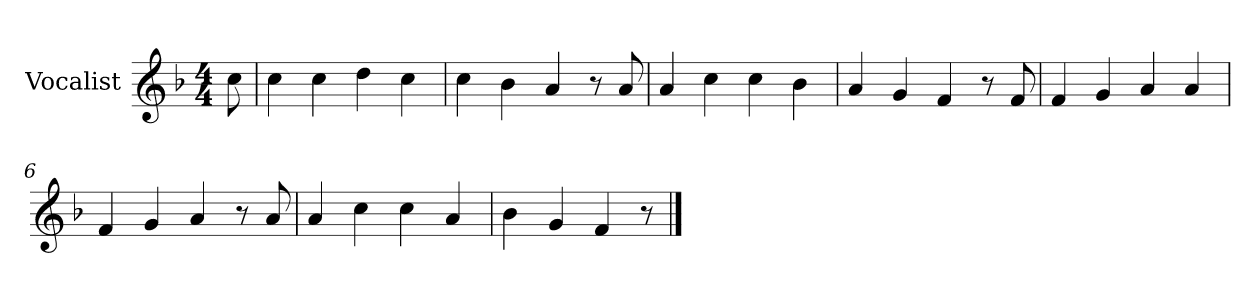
**kern
*part1
*staff1
*I"Vocalist
*k[b-]
*F:
*M4/4
=
8cc
=1
4cc
4cc
4dd
4cc
=2
4cc
4b-
4a
8r
8a
=3
4a
4cc
4cc
4b-
=4
4a
4g
4f
8r
8f
=5
4f
4g
4a
4a
=6
4f
4g
4a
8r
8a
=7
4a
4cc
4cc
4a
=8
4b-
4g
4f
8r
==
*-
